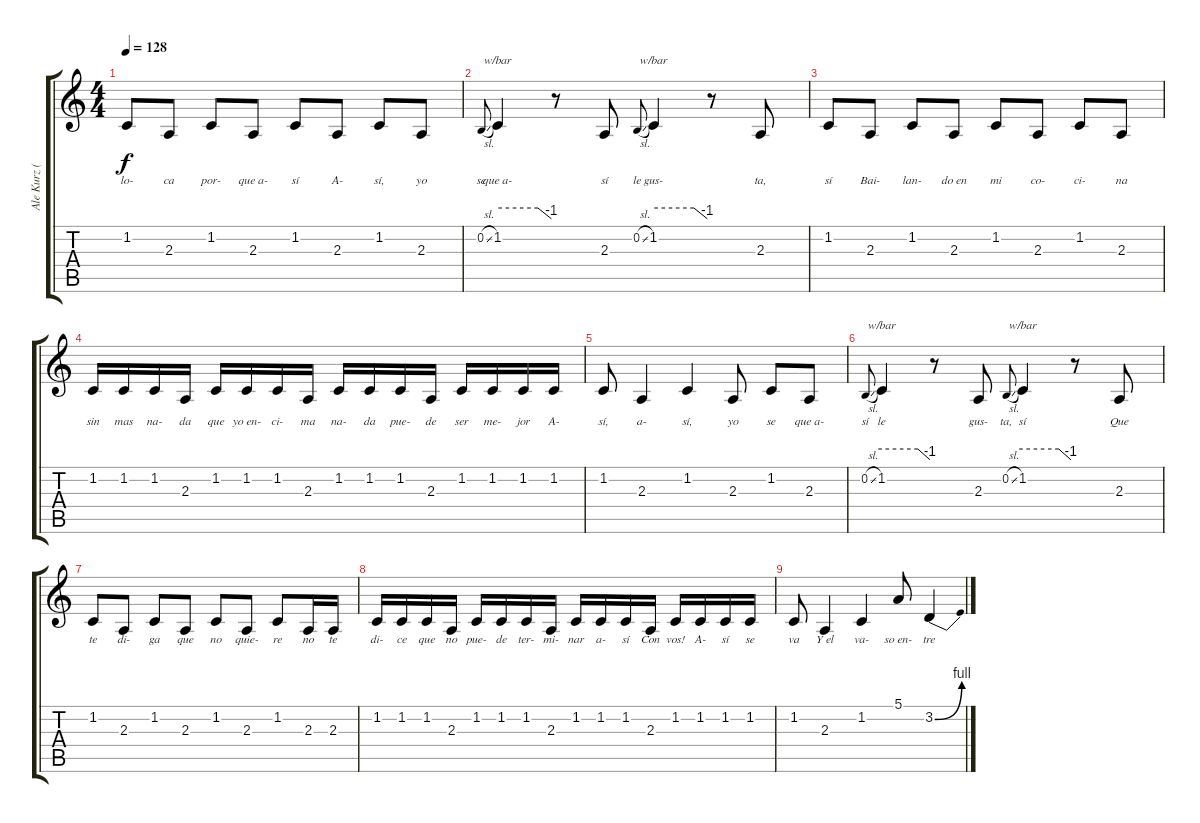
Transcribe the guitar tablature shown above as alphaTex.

\track ("Ale Kurz (Voz)" "Ale Kurz (") {instrument tenorsax}
\staff {score tabs}
\tuning (E4 B3 G3 D3 A2 E2) {hide}
\ts (4 4)
\tempo 128
\clef g2
\ks c
1.2.8{lyrics (0 "lo-") lyrics (1 "") lyrics (2 "") lyrics (3 "") lyrics (4 "") dy f} 2.3.8{lyrics (0 "ca") lyrics (1 "") lyrics (2 "") lyrics (3 "") lyrics (4 "")} 1.2.8{lyrics (0 "por-") lyrics (1 "") lyrics (2 "") lyrics (3 "") lyrics (4 "")} 2.3.8{lyrics (0 "que a-") lyrics (1 "") lyrics (2 "") lyrics (3 "") lyrics (4 "")} 1.2.8{lyrics (0 "sí") lyrics (1 "") lyrics (2 "") lyrics (3 "") lyrics (4 "")} 2.3.8{lyrics (0 "A-") lyrics (1 "") lyrics (2 "") lyrics (3 "") lyrics (4 "")} 1.2.8{lyrics (0 "sí,") lyrics (1 "") lyrics (2 "") lyrics (3 "") lyrics (4 "")} 2.3.8{lyrics (0 "yo") lyrics (1 "") lyrics (2 "") lyrics (3 "") lyrics (4 "")} |
0.2{sl}.8{lyrics (0 "se") lyrics (1 "") lyrics (2 "") lyrics (3 "") lyrics (4 "") gr onbeat} 1.2.4{tbe (custom default 0 0 45 0 60 -4) lyrics (0 "que a-") lyrics (1 "") lyrics (2 "") lyrics (3 "") lyrics (4 "")} r.8 2.3.8{lyrics (0 "sí") lyrics (1 "") lyrics (2 "") lyrics (3 "") lyrics (4 "")} 0.2{sl}.8{lyrics (0 "le") lyrics (1 "") lyrics (2 "") lyrics (3 "") lyrics (4 "") gr onbeat} 1.2.4{tbe (custom default 0 0 45 0 60 -4) lyrics (0 "gus-") lyrics (1 "") lyrics (2 "") lyrics (3 "") lyrics (4 "")} r.8 2.3.8{lyrics (0 "ta,") lyrics (1 "") lyrics (2 "") lyrics (3 "") lyrics (4 "")} |
1.2.8{lyrics (0 "sí") lyrics (1 "") lyrics (2 "") lyrics (3 "") lyrics (4 "")} 2.3.8{lyrics (0 "Bai-") lyrics (1 "") lyrics (2 "") lyrics (3 "") lyrics (4 "")} 1.2.8{lyrics (0 "lan-") lyrics (1 "") lyrics (2 "") lyrics (3 "") lyrics (4 "")} 2.3.8{lyrics (0 "do en") lyrics (1 "") lyrics (2 "") lyrics (3 "") lyrics (4 "")} 1.2.8{lyrics (0 "mi") lyrics (1 "") lyrics (2 "") lyrics (3 "") lyrics (4 "")} 2.3.8{lyrics (0 "co-") lyrics (1 "") lyrics (2 "") lyrics (3 "") lyrics (4 "")} 1.2.8{lyrics (0 "ci-") lyrics (1 "") lyrics (2 "") lyrics (3 "") lyrics (4 "")} 2.3.8{lyrics (0 "na") lyrics (1 "") lyrics (2 "") lyrics (3 "") lyrics (4 "")} |
1.2.16{lyrics (0 "sin") lyrics (1 "") lyrics (2 "") lyrics (3 "") lyrics (4 "")} 1.2.16{lyrics (0 "mas") lyrics (1 "") lyrics (2 "") lyrics (3 "") lyrics (4 "")} 1.2.16{lyrics (0 "na-") lyrics (1 "") lyrics (2 "") lyrics (3 "") lyrics (4 "")} 2.3.16{lyrics (0 "da") lyrics (1 "") lyrics (2 "") lyrics (3 "") lyrics (4 "")} 1.2.16{lyrics (0 "que") lyrics (1 "") lyrics (2 "") lyrics (3 "") lyrics (4 "")} 1.2.16{lyrics (0 "yo en-") lyrics (1 "") lyrics (2 "") lyrics (3 "") lyrics (4 "")} 1.2.16{lyrics (0 "ci-") lyrics (1 "") lyrics (2 "") lyrics (3 "") lyrics (4 "")} 2.3.16{lyrics (0 "ma") lyrics (1 "") lyrics (2 "") lyrics (3 "") lyrics (4 "")} 1.2.16{lyrics (0 "na-") lyrics (1 "") lyrics (2 "") lyrics (3 "") lyrics (4 "")} 1.2.16{lyrics (0 "da") lyrics (1 "") lyrics (2 "") lyrics (3 "") lyrics (4 "")} 1.2.16{lyrics (0 "pue-") lyrics (1 "") lyrics (2 "") lyrics (3 "") lyrics (4 "")} 2.3.16{lyrics (0 "de") lyrics (1 "") lyrics (2 "") lyrics (3 "") lyrics (4 "")} 1.2.16{lyrics (0 "ser") lyrics (1 "") lyrics (2 "") lyrics (3 "") lyrics (4 "")} 1.2.16{lyrics (0 "me-") lyrics (1 "") lyrics (2 "") lyrics (3 "") lyrics (4 "")} 1.2.16{lyrics (0 "jor") lyrics (1 "") lyrics (2 "") lyrics (3 "") lyrics (4 "")} 1.2.16{lyrics (0 "A-") lyrics (1 "") lyrics (2 "") lyrics (3 "") lyrics (4 "")} |
1.2.8{lyrics (0 "sí,") lyrics (1 "") lyrics (2 "") lyrics (3 "") lyrics (4 "")} 2.3.4{lyrics (0 "a-") lyrics (1 "") lyrics (2 "") lyrics (3 "") lyrics (4 "")} 1.2.4{lyrics (0 "sí,") lyrics (1 "") lyrics (2 "") lyrics (3 "") lyrics (4 "")} 2.3.8{lyrics (0 "yo") lyrics (1 "") lyrics (2 "") lyrics (3 "") lyrics (4 "")} 1.2.8{lyrics (0 "se") lyrics (1 "") lyrics (2 "") lyrics (3 "") lyrics (4 "")} 2.3.8{lyrics (0 "que a-") lyrics (1 "") lyrics (2 "") lyrics (3 "") lyrics (4 "")} |
0.2{sl}.8{lyrics (0 "sí") lyrics (1 "") lyrics (2 "") lyrics (3 "") lyrics (4 "") gr onbeat} 1.2.4{tbe (custom default 0 0 45 0 60 -4) lyrics (0 "le") lyrics (1 "") lyrics (2 "") lyrics (3 "") lyrics (4 "")} r.8 2.3.8{lyrics (0 "gus-") lyrics (1 "") lyrics (2 "") lyrics (3 "") lyrics (4 "")} 0.2{sl}.8{lyrics (0 "ta,") lyrics (1 "") lyrics (2 "") lyrics (3 "") lyrics (4 "") gr onbeat} 1.2.4{tbe (custom default 0 0 45 0 60 -4) lyrics (0 "sí") lyrics (1 "") lyrics (2 "") lyrics (3 "") lyrics (4 "")} r.8 2.3.8{lyrics (0 "Que") lyrics (1 "") lyrics (2 "") lyrics (3 "") lyrics (4 "")} |
1.2.8{lyrics (0 "te") lyrics (1 "") lyrics (2 "") lyrics (3 "") lyrics (4 "")} 2.3.8{lyrics (0 "di-") lyrics (1 "") lyrics (2 "") lyrics (3 "") lyrics (4 "")} 1.2.8{lyrics (0 "ga") lyrics (1 "") lyrics (2 "") lyrics (3 "") lyrics (4 "")} 2.3.8{lyrics (0 "que") lyrics (1 "") lyrics (2 "") lyrics (3 "") lyrics (4 "")} 1.2.8{lyrics (0 "no") lyrics (1 "") lyrics (2 "") lyrics (3 "") lyrics (4 "")} 2.3.8{lyrics (0 "quie-") lyrics (1 "") lyrics (2 "") lyrics (3 "") lyrics (4 "")} 1.2.8{lyrics (0 "re") lyrics (1 "") lyrics (2 "") lyrics (3 "") lyrics (4 "")} 2.3.16{lyrics (0 "no") lyrics (1 "") lyrics (2 "") lyrics (3 "") lyrics (4 "")} 2.3.16{lyrics (0 "te") lyrics (1 "") lyrics (2 "") lyrics (3 "") lyrics (4 "")} |
1.2.16{lyrics (0 "di-") lyrics (1 "") lyrics (2 "") lyrics (3 "") lyrics (4 "")} 1.2.16{lyrics (0 "ce") lyrics (1 "") lyrics (2 "") lyrics (3 "") lyrics (4 "")} 1.2.16{lyrics (0 "que") lyrics (1 "") lyrics (2 "") lyrics (3 "") lyrics (4 "")} 2.3.16{lyrics (0 "no") lyrics (1 "") lyrics (2 "") lyrics (3 "") lyrics (4 "")} 1.2.16{lyrics (0 "pue-") lyrics (1 "") lyrics (2 "") lyrics (3 "") lyrics (4 "")} 1.2.16{lyrics (0 "de") lyrics (1 "") lyrics (2 "") lyrics (3 "") lyrics (4 "")} 1.2.16{lyrics (0 "ter-") lyrics (1 "") lyrics (2 "") lyrics (3 "") lyrics (4 "")} 2.3.16{lyrics (0 "mi-") lyrics (1 "") lyrics (2 "") lyrics (3 "") lyrics (4 "")} 1.2.16{lyrics (0 "nar") lyrics (1 "") lyrics (2 "") lyrics (3 "") lyrics (4 "")} 1.2.16{lyrics (0 "a-") lyrics (1 "") lyrics (2 "") lyrics (3 "") lyrics (4 "")} 1.2.16{lyrics (0 "sí") lyrics (1 "") lyrics (2 "") lyrics (3 "") lyrics (4 "")} 2.3.16{lyrics (0 "Con") lyrics (1 "") lyrics (2 "") lyrics (3 "") lyrics (4 "")} 1.2.16{lyrics (0 "vos!") lyrics (1 "") lyrics (2 "") lyrics (3 "") lyrics (4 "")} 1.2.16{lyrics (0 "A-") lyrics (1 "") lyrics (2 "") lyrics (3 "") lyrics (4 "")} 1.2.16{lyrics (0 "sí") lyrics (1 "") lyrics (2 "") lyrics (3 "") lyrics (4 "")} 1.2.16{lyrics (0 "se") lyrics (1 "") lyrics (2 "") lyrics (3 "") lyrics (4 "")} |
1.2.8{lyrics (0 "va") lyrics (1 "") lyrics (2 "") lyrics (3 "") lyrics (4 "")} 2.3.4{lyrics (0 "Y el") lyrics (1 "") lyrics (2 "") lyrics (3 "") lyrics (4 "")} 1.2.4{lyrics (0 "va-") lyrics (1 "") lyrics (2 "") lyrics (3 "") lyrics (4 "")} 5.1.8{lyrics (0 "so en-") lyrics (1 "") lyrics (2 "") lyrics (3 "") lyrics (4 "")} 3.2{be (bend 0 0 60 4)}.4{lyrics (0 "tre") lyrics (1 "") lyrics (2 "") lyrics (3 "") lyrics (4 "")}
